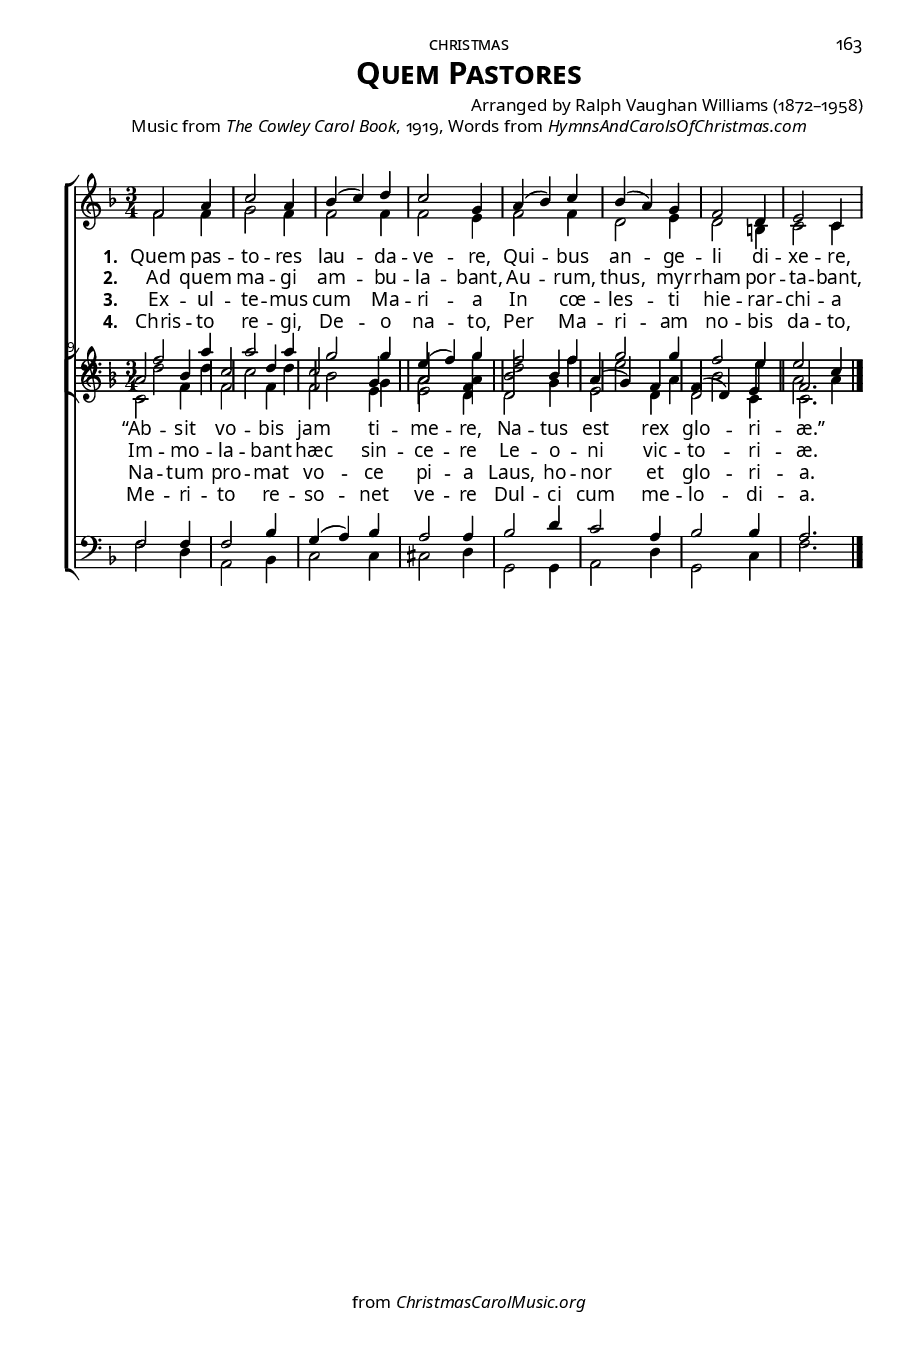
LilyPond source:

\version "2.14.2"
\include "util.ly"
\header {
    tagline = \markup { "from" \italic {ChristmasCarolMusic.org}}

    title = \markup{\override #'(font-name . "Garamond Premier Pro Semibold"){ \abs-fontsize #15 \smallCapsOldStyle"Quem Pastores"}}
%    poet = \markup\oldStyleNum"Anonymous, 14th Century"
%    composer = \markup\oldStyleNum"14th Century German"
    composer = \markup\oldStyleNum"Arranged by Ralph Vaughan Williams (1872–1958)"
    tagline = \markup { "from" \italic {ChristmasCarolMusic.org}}
  }
\paper {
  print-all-headers = ##f
  paper-height = 9\in
  paper-width = 6\in
  indent = 0\in
  %system-system-spacing = #'((basic-distance . 10) (padding . 0))
  system-system-spacing =
    #'((basic-distance . 0)
       (minimum-distance . 0)
       (padding . -15)
       (stretchability . 100))
  score-markup-spacing =
    #'((basic-distance . 0)
       (minimum-distance . 0)
       (padding . 0)
       (stretchability . 0))
  ragged-last-bottom = ##t
  ragged-bottom = ##f
  two-sided = ##t
  inner-margin = 0.5\in
  outer-margin = 0.25\in
  top-margin = 0.25\in
  bottom-margin = 0.25\in
  first-page-number = #163
  print-first-page-number = ##t
  headerLine = \markup{\override #'(font-name . "Garamond Premier Pro") \smallCapsOldStyle"christmas"}
  oddHeaderMarkup = \markup\fill-line{
     \override #'(font-name . "Garamond Premier Pro")\abs-fontsize #8.5
     \combine 
        \fill-line{"" \on-the-fly #print-page-number-check-first
        \oldStylePageNum""
        }
        \fill-line{\headerLine}
  }
  evenHeaderMarkup = \markup {
     \override #'(font-name . "Garamond Premier Pro")\abs-fontsize #8.5
     \combine
        \on-the-fly #print-page-number-check-first
        \oldStylePageNum""
        \fill-line{\headerLine}
  }
}
#(set-global-staff-size 15) \paper{ #(define fonts (make-pango-font-tree "GoudyOlSt BT" "Garamond Premier Pro" "Garamond Premier Pro" (/ 15 20))) }

\markup \fill-line {\center-column{
  \concat{ "Music from " \italic "The Cowley Carol Book" \oldStyleNum", 1919, Words from " \italic "HymnsAndCarolsOfChristmas.com"}}}
\markup\vspace#1



















global = {
  \key f \major
  \time 3/4
  \autoBeamOff
  \override DynamicLineSpanner #'staff-padding = #0.0
  \override DynamicLineSpanner #'Y-extent = #'(-1 . 1)
}

sopMusic = \relative c' {
  f2 a4 |
  c2 a4 |
  bes( c) d |
  c2 g4 |
  a( bes) c |
  
  bes( a) g |
  f2 d4 |
  e2 c4 |
  a'2 bes4 |
  c2 d4 |
  
  c2 g4 |
  a2 f4 |
  bes2 bes4 |
  a( g) f |
  f( d) e |
  f2. \bar "|."
}
sopWords = \lyricmode {
  
}

altoMusic = \relative c' {
  f2 f4 |
  g2 f4 |
  f2 f4 |
  f2 e4 |
  f2 f4 |
  
  d2 e4 |
  d2 b4 |
  c2 c4 |
  c2 f4 |
  f2 f4 |
  
  f2 e4 |
  e2 d4 |
  d2 g4 |
  e2 d4 |
  d2 c4 |
  c2. \bar "|."
}
altoWords = \lyricmode {
  \dropLyricsIX
  \set stanza = #"1. "
  Quem pas -- to -- res lau -- da -- ve -- re,
  Qui -- bus an -- ge -- li di -- xe -- re,
  “Ab -- sit vo -- bis jam ti -- me -- re,
  Na -- tus est rex glo -- ri -- æ.”
}
altoWordsII = \lyricmode {
  \dropLyricsIX
%\markup\italic
  \set stanza = #"2. "
  Ad quem ma -- gi am -- bu -- la -- bant,
  Au -- rum, thus, myr -- rham por -- ta -- bant,
  Im -- mo -- la -- bant hæc sin -- ce -- re
  Le -- o -- ni vic -- to -- ri -- æ.
}
altoWordsIII = \lyricmode {
  \dropLyricsIX
  \set stanza = #"3. "
  Ex -- ul -- te -- mus cum Ma -- ri -- a
  In cœ -- les -- ti hie -- rar -- chi -- a
  Na -- tum pro -- mat vo -- ce pi -- a
  Laus, ho -- nor et glo -- ri -- a.
}
altoWordsIV = \lyricmode {
  \dropLyricsIX
  \set stanza = #"4. "
  Chris -- to re -- gi, De -- o na -- to,
  Per Ma -- ri -- am no -- bis da -- to,
  Me -- ri -- to re -- so -- net ve -- re
  Dul -- ci cum me -- lo -- di -- a.
}
altoWordsV = \lyricmode {
  \set stanza = #"5. "
  \set ignoreMelismata = ##t
}
altoWordsVI = \lyricmode {
  \set stanza = #"6. "
  \set ignoreMelismata = ##t
}
tenorMusic = \relative c' {
  a2 c4 |
  c2 c4 |
  bes2 bes4 |
  g( a) bes |
  a2 a4 |
  
  bes2 bes4 |
  a2 g4 |
  g2 e4 |
  f2 f4 |
  f2 bes4 |
  
  g( a) bes |
  a2 a4 |
  bes2 d4 |
  c2 a4 |
  bes2 bes4 |
  a2. \bar "|."
}
tenorWords = \lyricmode {

}

bassMusic = \relative c {
  f2 f4 |
  e2 f4 |
  d2 bes4 |
  c2 c4 |
  f2 a4 |
  
  g2 c,4 |
  d2 g4 |
  c,2 c4 |
  f2 d4 |
  a2 bes4 |
  
  c2 c4 |
  cis2 d4 |
  g,2 g4 |
  a2 d4 |
  g,2 c4 |
  f2. \bar "|."
}
bassWords = \lyricmode {

}

pianoRH = \relative c' {
  
}
pianoLH = \relative c' {
  
}

\score {
  <<
   \new ChoirStaff <<
    \new Staff = women <<
      \new Voice = "sopranos" { \voiceOne << \global \sopMusic >> }
      \new Voice = "altos" { \voiceTwo << \global \altoMusic >> }
    >>
    \new Lyrics \with { alignAboveContext = #"women" \override VerticalAxisGroup #'nonstaff-relatedstaff-spacing = #'((basic-distance . 1))} \lyricsto "sopranos" \sopWords
    \new Lyrics = "altosVI"  \with { alignBelowContext = #"women" } \lyricsto "altos" \altoWordsVI
    \new Lyrics = "altosV"  \with { alignBelowContext = #"women" } \lyricsto "altos" \altoWordsV
    \new Lyrics = "altosIV"  \with { alignBelowContext = #"women" } \lyricsto "altos" \altoWordsIV
    \new Lyrics = "altosIII"  \with { alignBelowContext = #"women" } \lyricsto "altos" \altoWordsIII
    \new Lyrics = "altosII"  \with { alignBelowContext = #"women" } \lyricsto "altos" \altoWordsII
    \new Lyrics = "altos"  \with { alignBelowContext = #"women" \override VerticalAxisGroup #'nonstaff-relatedstaff-spacing = #'((padding . -0.5)) } \lyricsto "altos" \altoWords
   \new Staff = men <<
      \clef bass
      \new Voice = "tenors" { \voiceOne << \global \tenorMusic >> }
      \new Voice = "basses" { \voiceTwo << \global \bassMusic >> }
    >>
    \new Lyrics \with { alignAboveContext = #"men" \override VerticalAxisGroup #'nonstaff-relatedstaff-spacing = #'((basic-distance . 1)) } \lyricsto "tenors" \tenorWords
    \new Lyrics \with { alignBelowContext = #"men" \override VerticalAxisGroup #'nonstaff-relatedstaff-spacing = #'((basic-distance . 1)) } \lyricsto "basses" \bassWords
  >>
%    \new PianoStaff << \new Staff { \new Voice { \pianoRH } } \new Staff { \clef "bass" \pianoLH } >>
  >>
  \layout {
    \context {
      \Score
      %\override SpacingSpanner #'base-shortest-duration = #(ly:make-moment 1 8)
      %\override SpacingSpanner #'common-shortest-duration = #(ly:make-moment 1 4)
    }
    \context {
      % Remove all empty staves
      % \Staff \RemoveEmptyStaves \override VerticalAxisGroup #'remove-first = ##t
    }
    \context {
      \Lyrics
      \override LyricText #'X-offset = #center-on-word
    }
  }
  
  \midi {
    \tempo 4 = 90
    \set Staff.midiInstrument = "flute"
  
    \context {
      \Voice
      \remove "Dynamic_performer"
    }
  }
}
